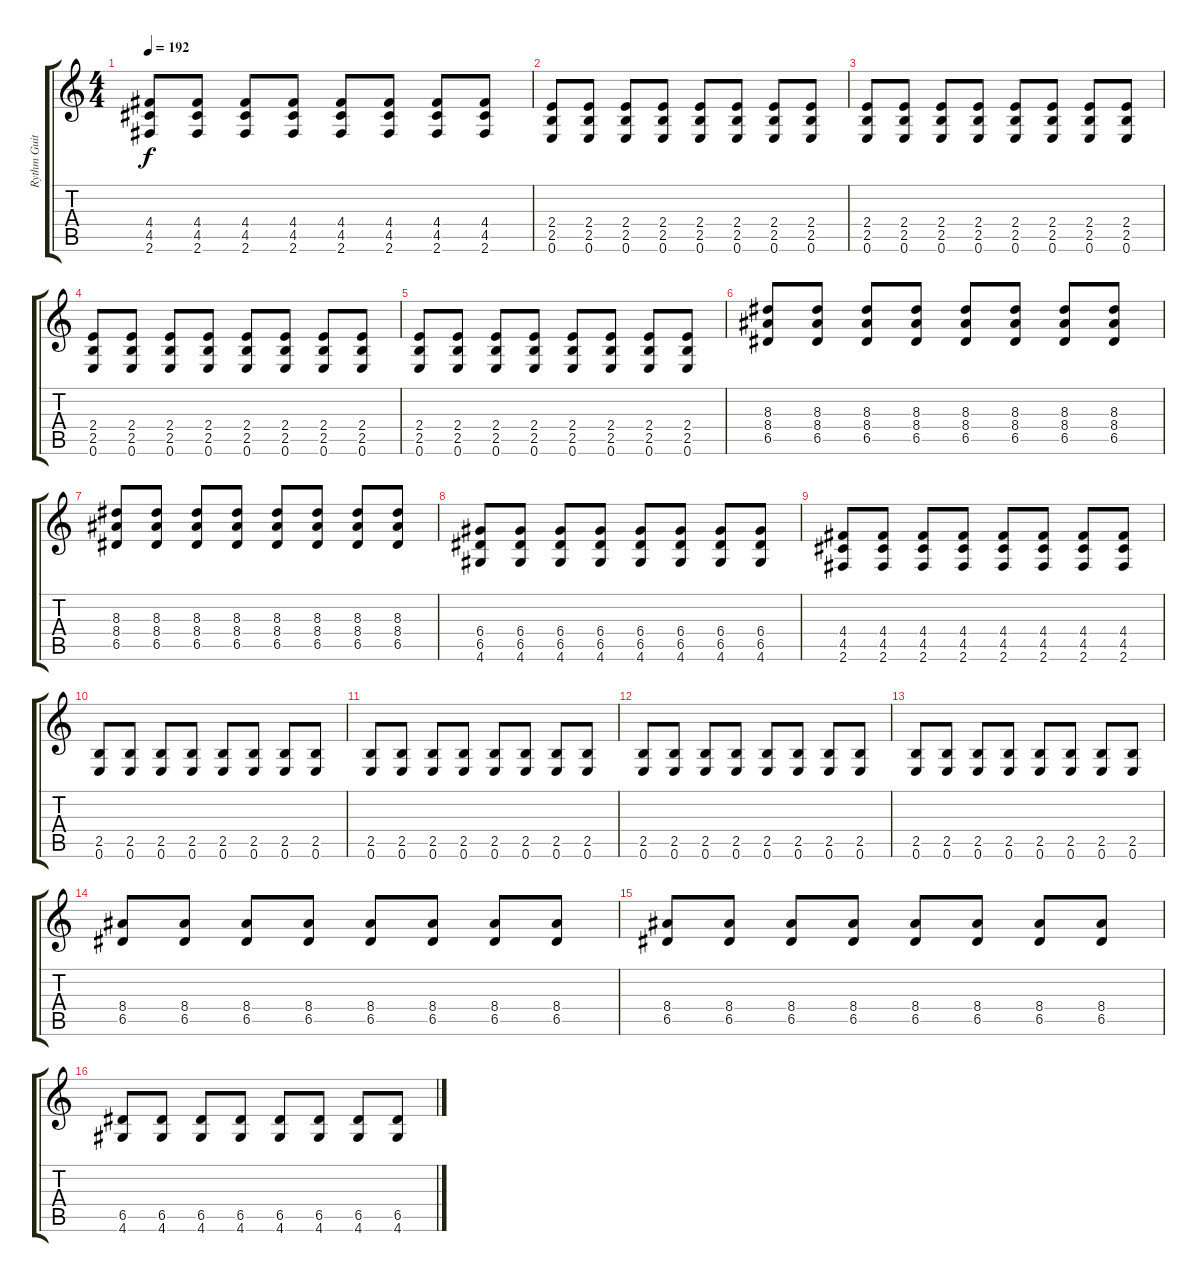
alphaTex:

\track ("Rythm Guitar" "Rythm Guit") {instrument overdrivenguitar}
\staff {score tabs}
\tuning (E4 B3 G3 D3 A2 E2) {hide}
\ts (4 4)
\tempo 192
\clef g2
\ks c
(4.4 4.5 2.6).8{dy f} (4.4 4.5 2.6).8 (4.4 4.5 2.6).8 (4.4 4.5 2.6).8 (4.4 4.5 2.6).8 (4.4 4.5 2.6).8 (4.4 4.5 2.6).8 (4.4 4.5 2.6).8 |
(2.4 2.5 0.6).8 (2.4 2.5 0.6).8 (2.4 2.5 0.6).8 (2.4 2.5 0.6).8 (2.4 2.5 0.6).8 (2.4 2.5 0.6).8 (2.4 2.5 0.6).8 (2.4 2.5 0.6).8 |
(2.4 2.5 0.6).8 (2.4 2.5 0.6).8 (2.4 2.5 0.6).8 (2.4 2.5 0.6).8 (2.4 2.5 0.6).8 (2.4 2.5 0.6).8 (2.4 2.5 0.6).8 (2.4 2.5 0.6).8 |
(2.4 2.5 0.6).8 (2.4 2.5 0.6).8 (2.4 2.5 0.6).8 (2.4 2.5 0.6).8 (2.4 2.5 0.6).8 (2.4 2.5 0.6).8 (2.4 2.5 0.6).8 (2.4 2.5 0.6).8 |
(2.4 2.5 0.6).8 (2.4 2.5 0.6).8 (2.4 2.5 0.6).8 (2.4 2.5 0.6).8 (2.4 2.5 0.6).8 (2.4 2.5 0.6).8 (2.4 2.5 0.6).8 (2.4 2.5 0.6).8 |
(8.3 8.4 6.5).8 (8.3 8.4 6.5).8 (8.3 8.4 6.5).8 (8.3 8.4 6.5).8 (8.3 8.4 6.5).8 (8.3 8.4 6.5).8 (8.3 8.4 6.5).8 (8.3 8.4 6.5).8 |
(8.3 8.4 6.5).8 (8.3 8.4 6.5).8 (8.3 8.4 6.5).8 (8.3 8.4 6.5).8 (8.3 8.4 6.5).8 (8.3 8.4 6.5).8 (8.3 8.4 6.5).8 (8.3 8.4 6.5).8 |
(6.4 6.5 4.6).8 (6.4 6.5 4.6).8 (6.4 6.5 4.6).8 (6.4 6.5 4.6).8 (6.4 6.5 4.6).8 (6.4 6.5 4.6).8 (6.4 6.5 4.6).8 (6.4 6.5 4.6).8 |
(4.4 4.5 2.6).8 (4.4 4.5 2.6).8 (4.4 4.5 2.6).8 (4.4 4.5 2.6).8 (4.4 4.5 2.6).8 (4.4 4.5 2.6).8 (4.4 4.5 2.6).8 (4.4 4.5 2.6).8 |
(2.5 0.6).8 (2.5 0.6).8 (2.5 0.6).8 (2.5 0.6).8 (2.5 0.6).8 (2.5 0.6).8 (2.5 0.6).8 (2.5 0.6).8 |
(2.5 0.6).8 (2.5 0.6).8 (2.5 0.6).8 (2.5 0.6).8 (2.5 0.6).8 (2.5 0.6).8 (2.5 0.6).8 (2.5 0.6).8 |
(2.5 0.6).8 (2.5 0.6).8 (2.5 0.6).8 (2.5 0.6).8 (2.5 0.6).8 (2.5 0.6).8 (2.5 0.6).8 (2.5 0.6).8 |
(2.5 0.6).8 (2.5 0.6).8 (2.5 0.6).8 (2.5 0.6).8 (2.5 0.6).8 (2.5 0.6).8 (2.5 0.6).8 (2.5 0.6).8 |
(8.4 6.5).8 (8.4 6.5).8 (8.4 6.5).8 (8.4 6.5).8 (8.4 6.5).8 (8.4 6.5).8 (8.4 6.5).8 (8.4 6.5).8 |
(8.4 6.5).8 (8.4 6.5).8 (8.4 6.5).8 (8.4 6.5).8 (8.4 6.5).8 (8.4 6.5).8 (8.4 6.5).8 (8.4 6.5).8 |
(6.5 4.6).8 (6.5 4.6).8 (6.5 4.6).8 (6.5 4.6).8 (6.5 4.6).8 (6.5 4.6).8 (6.5 4.6).8 (6.5 4.6).8
